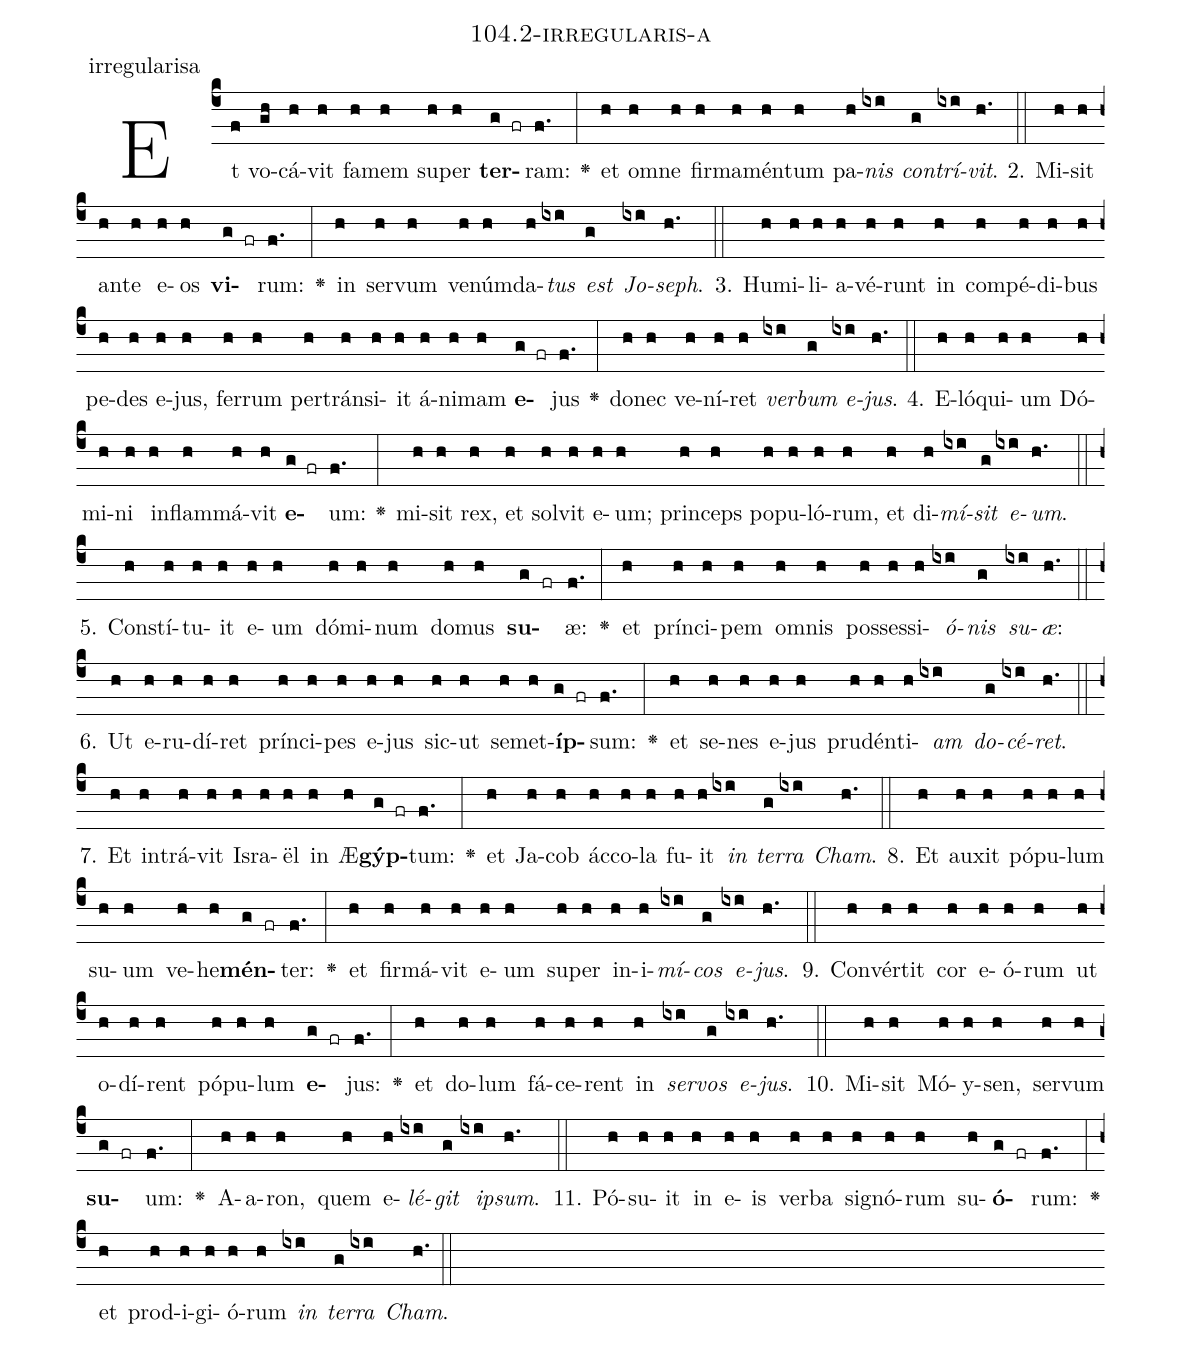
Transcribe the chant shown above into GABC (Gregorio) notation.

name: 104.2-irregularis-a;
annotation: irregularisa;
%%
(c4)Et(f) vo(gh)cá(h)vit(h) fa(h)mem(h) su(h)per(h) <b>ter</b>(g fr)ram:(f.) <v>\greheightstar</v>(:) et(h) om(h)ne(h) fir(h)ma(h)mén(h)tum(h) pa(h)<i>nis</i>(ixi) <i>con</i>(g)<i>trí</i>(ixi)<i>vit</i>.(h.) (::)
2. Mi(h)sit(h) an(h)te(h) e(h)os(h) <b>vi</b>(g fr)rum:(f.) <v>\greheightstar</v>(:) in(h) ser(h)vum(h) ve(h)núm(h)da(h)<i>tus</i>(ixi) <i>est</i>(g) <i>Jo</i>(ixi)<i>seph</i>.(h.) (::)
3. Hu(h)mi(h)li(h)a(h)vé(h)runt(h) in(h) com(h)pé(h)di(h)bus(h) pe(h)des(h) e(h)jus,(h) fer(h)rum(h) per(h)tráns(h)i(h)it(h) á(h)ni(h)mam(h) <b>e</b>(g fr)jus(f.) <v>\greheightstar</v>(:) do(h)nec(h) ve(h)ní(h)ret(h) <i>ver</i>(ixi)<i>bum</i>(g) <i>e</i>(ixi)<i>jus</i>.(h.) (::)
4. E(h)ló(h)qui(h)um(h) Dó(h)mi(h)ni(h) in(h)flam(h)má(h)vit(h) <b>e</b>(g fr)um:(f.) <v>\greheightstar</v>(:) mi(h)sit(h) rex,(h) et(h) sol(h)vit(h) e(h)um;(h) prin(h)ceps(h) po(h)pu(h)ló(h)rum,(h) et(h) di(h)<i>mí</i>(ixi)<i>sit</i>(g) <i>e</i>(ixi)<i>um</i>.(h.) (::)
5. Con(h)stí(h)tu(h)it(h) e(h)um(h) dó(h)mi(h)num(h) do(h)mus(h) <b>su</b>(g fr)æ:(f.) <v>\greheightstar</v>(:) et(h) prín(h)ci(h)pem(h) om(h)nis(h) pos(h)ses(h)si(h)<i>ó</i>(ixi)<i>nis</i>(g) <i>su</i>(ixi)<i>æ</i>:(h.) (::)
6. Ut(h) e(h)ru(h)dí(h)ret(h) prín(h)ci(h)pes(h) e(h)jus(h) sic(h)ut(h) se(h)met(h)<b>íp</b>(g fr)sum:(f.) <v>\greheightstar</v>(:) et(h) se(h)nes(h) e(h)jus(h) pru(h)dén(h)ti(h)<i>am</i>(ixi) <i>do</i>(g)<i>cé</i>(ixi)<i>ret</i>.(h.) (::)
7. Et(h) in(h)trá(h)vit(h) Is(h)ra(h)ël(h) in(h) Æ(h)<b>gýp</b>(g fr)tum:(f.) <v>\greheightstar</v>(:) et(h) Ja(h)cob(h) ác(h)co(h)la(h) fu(h)it(h) <i>in</i>(ixi) <i>ter</i>(g)<i>ra</i>(ixi) <i>Cham</i>.(h.) (::)
8. Et(h) au(h)xit(h) pó(h)pu(h)lum(h) su(h)um(h) ve(h)he(h)<b>mén</b>(g fr)ter:(f.) <v>\greheightstar</v>(:) et(h) fir(h)má(h)vit(h) e(h)um(h) su(h)per(h) in(h)i(h)<i>mí</i>(ixi)<i>cos</i>(g) <i>e</i>(ixi)<i>jus</i>.(h.) (::)
9. Con(h)vér(h)tit(h) cor(h) e(h)ó(h)rum(h) ut(h) o(h)dí(h)rent(h) pó(h)pu(h)lum(h) <b>e</b>(g fr)jus:(f.) <v>\greheightstar</v>(:) et(h) do(h)lum(h) fá(h)ce(h)rent(h) in(h) <i>ser</i>(ixi)<i>vos</i>(g) <i>e</i>(ixi)<i>jus</i>.(h.) (::)
10. Mi(h)sit(h) Mó(h)y(h)sen,(h) ser(h)vum(h) <b>su</b>(g fr)um:(f.) <v>\greheightstar</v>(:) A(h)a(h)ron,(h) quem(h) e(h)<i>lé</i>(ixi)<i>git</i>(g) <i>ip</i>(ixi)<i>sum</i>.(h.) (::)
11. Pó(h)su(h)it(h) in(h) e(h)is(h) ver(h)ba(h) si(h)gnó(h)rum(h) su(h)<b>ó</b>(g fr)rum:(f.) <v>\greheightstar</v>(:) et(h) prod(h)i(h)gi(h)ó(h)rum(h) <i>in</i>(ixi) <i>ter</i>(g)<i>ra</i>(ixi) <i>Cham</i>.(h.) (::)
